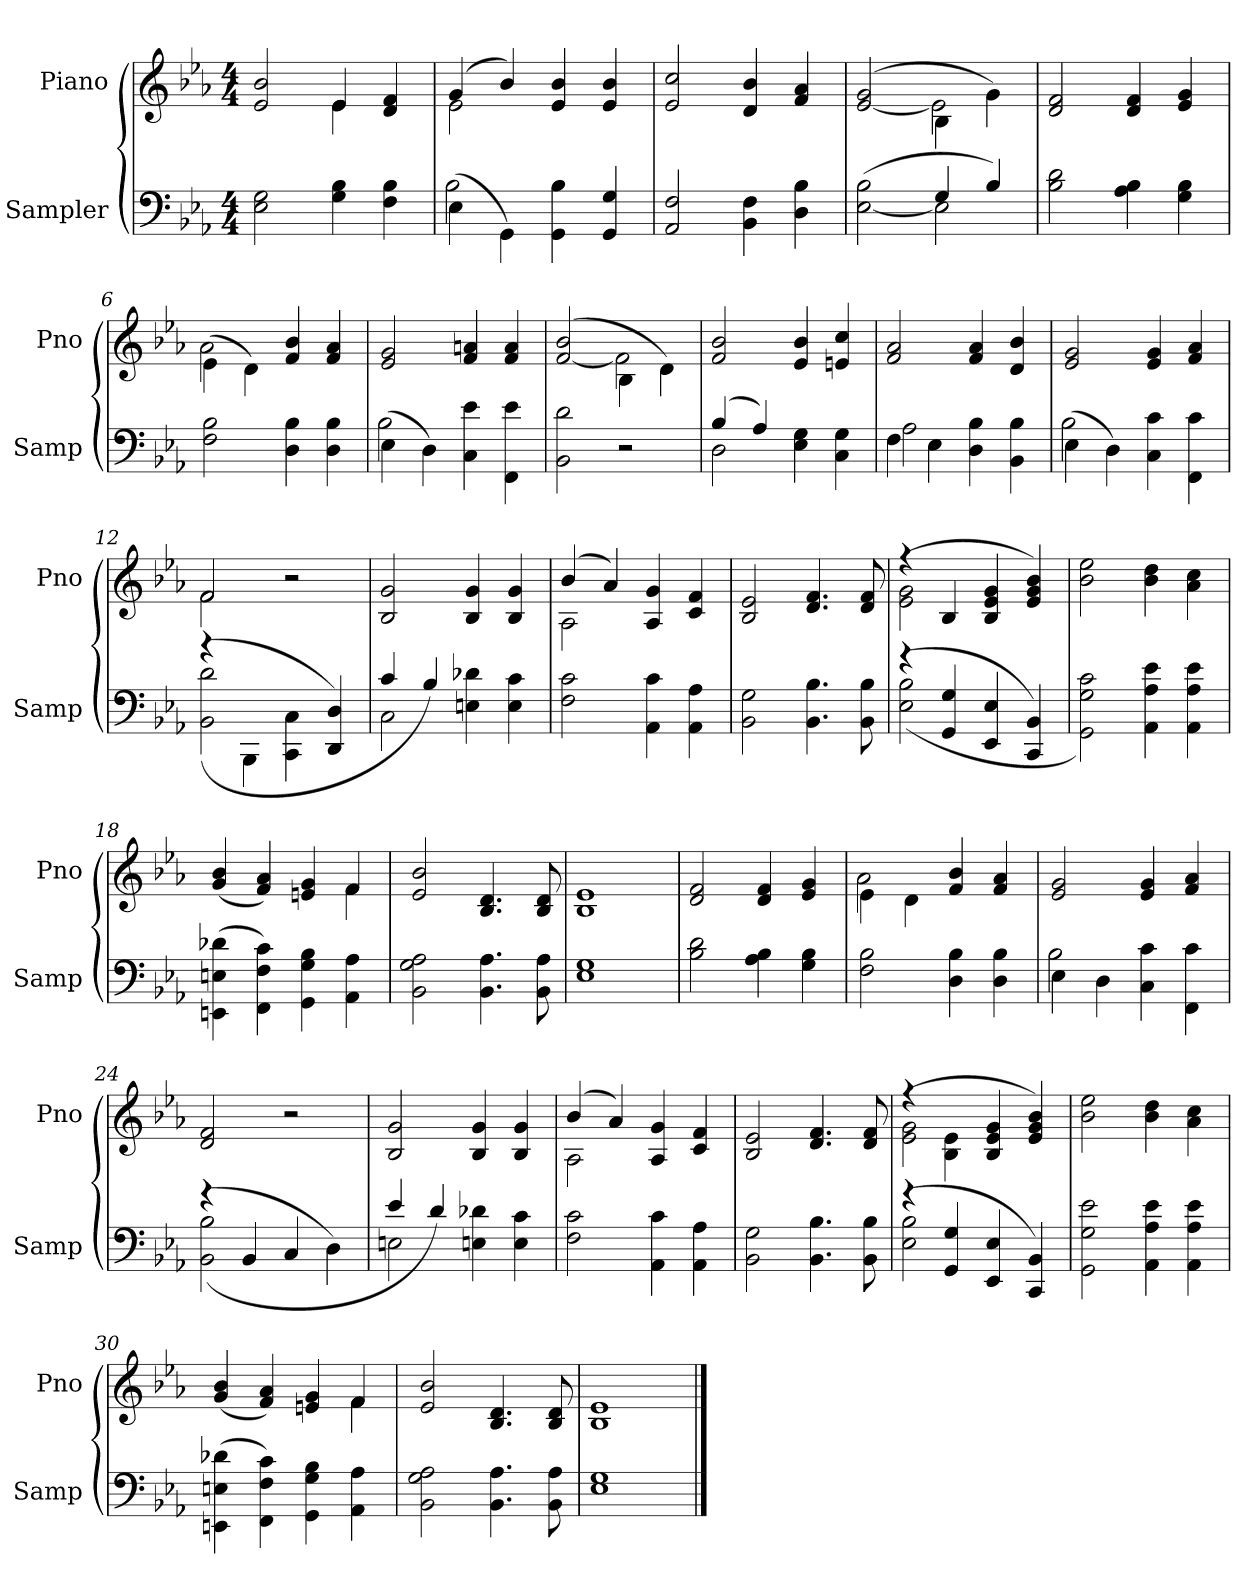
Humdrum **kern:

**kern	**kern
*part2	*part1
*staff2	*staff1
*I"Sampler	*I"Piano
*I'Samp	*I'Pno
*clefF4	*clefG2
*k[b-e-a-]	*k[b-e-a-]
*E-:	*E-:
*M4/4	*M4/4
=1	=1
*	*^
2E- 2G	2e- 2b-	2ryy
4G 4B-	4e-/	4e-
4F 4B-	4d 4f	4ryy
=2	=2	=2
*^	*	*
(4E-\	2B-	(4g/	2e-
4GG\)	.	4b-/)	.
4GG 4B-	2ryy	4e- 4b-	2ryy
4GG 4G	.	4e- 4b-	.
*v	*v	*	*
*	*v	*v
=3	=3
2AA- 2F	2e- 2cc
4BB- 4F	4d 4b-
4D 4B-	4f 4a-
=4	=4
*^	*^
([2E- 2B-	2ryy	([2e- 2g	2ryy
4G/	2E-]	4B-\	2e-]
4B-/)	.	4g\)	.
*v	*v	*	*
*	*v	*v
=5	=5
2B- 2d	2d 2f
4A- 4B-	4d 4f
4G 4B-	4e- 4g
=6	=6
*	*^
2F 2B-	(4e-\	2a-
.	4d\)	.
4D 4B-	4f 4b-	2ryy
4D 4B-	4f 4a-	.
*	*v	*v
=7	=7
*^	*
(4E-\	2B-	2e- 2g
4D\)	.	.
4C 4e-	2ryy	4f 4an
4FF 4e-	.	4f 4a
*v	*v	*
=8	=8
*	*^
2BB- 2d	([2f 2b-	2ryy
2r	4B-\	2f]
.	4d\)	.
*	*v	*v
=9	=9
*^	*
(4B-/	2D	2f 2b-
4A-/)	.	.
4E- 4G	2ryy	4e- 4b-
4C 4G	.	4en 4cc
=10	=10	=10
4F\	2A-	2f 2a-
4E-\	.	.
4D 4B-	2ryy	4f 4a-
4BB- 4B-	.	4d 4b-
=11	=11	=11
(4E-\	2B-	2e- 2g
4D\)	.	.
4C 4c	2ryy	4e- 4g
4FF 4c	.	4f 4a-
=12	=12	=12
*	*	*^
(4r	(2BB- 2d	2f/	2f
4BBB-\	.	.	.
4CC\ 4C\	2ryy	2r	2ryy
4DD 4D)	.	.	.
*	*	*v	*v
=13	=13	=13
4c/	2C	2B- 2g
4B-/)	.	.
4En 4d-X	2ryy	4B- 4g
4E 4c	.	4B- 4g
*v	*v	*
=14	=14
*	*^
2F 2c	(4b-/	2A-
.	4a-/)	.
4AA- 4c	4A- 4g	2ryy
4AA- 4A-	4c 4f	.
*	*v	*v
=15	=15
2BB- 2G	2B- 2e-
4.BB- 4.B-	4.d 4.f
8BB- 8B-	8d 8f
=16	=16
*^	*^
(4r	(2E- 2B-	(4r	2e- 2g
4GG/ 4G/	.	4B-/	.
4EE- 4E-	2ryy	4B-/ 4e-/ 4g/	2ryy
4CC 4BB-)	.	4e-/ 4g/ 4b-/)	.
*v	*v	*	*
*	*v	*v
=17	=17
2GG 2G 2c)	2b- 2ee-
4AA- 4A- 4e-	4b- 4dd
4AA- 4A- 4e-	4a- 4cc
=18	=18
*	*^
(4EEn 4En 4d-X	(4g 4b-	2.ryy
4FF 4F 4c)	4f 4a-)	.
4GG 4G 4B-	4en 4g	.
4AA- 4A-	4f/	4f
*	*v	*v
=19	=19
2BB- 2G 2A-	2e- 2b-
4.BB- 4.A-	4.B- 4.d
8BB- 8A-	8B- 8d
=20	=20
1E- 1G	1B- 1e-
=21	=21
2B- 2d	2d 2f
4A- 4B-	4d 4f
4G 4B-	4e- 4g
=22	=22
*	*^
2F 2B-	4e-\	2a-
.	4d\	.
4D 4B-	4f 4b-	2ryy
4D 4B-	4f 4a-	.
*	*v	*v
=23	=23
*^	*
4E-\	2B-	2e- 2g
4D\	.	.
4C 4c	2ryy	4e- 4g
4FF 4c	.	4f 4a-
=24	=24	=24
(4r	(2BB- 2B-	2d 2f
4BB-/	.	.
4C	2ryy	2r
4D)	.	.
=25	=25	=25
4e-/	2E	2B- 2g
4d/)	.	.
4En 4d-X	2ryy	4B- 4g
4E 4c	.	4B- 4g
*v	*v	*
=26	=26
*	*^
2F 2c	(4b-/	2A-
.	4a-/)	.
4AA- 4c	4A- 4g	2ryy
4AA- 4A-	4c 4f	.
*	*v	*v
=27	=27
2BB- 2G	2B- 2e-
4.BB- 4.B-	4.d 4.f
8BB- 8B-	8d 8f
=28	=28
*^	*^
(4r	2E- 2B-	(4r	2e- 2g
4GG/ 4G/	.	4B-\ 4e-\	.
4EE- 4E-	2ryy	4B- 4e- 4g	2ryy
4CC 4BB-)	.	4e- 4g 4b-)	.
*v	*v	*	*
*	*v	*v
=29	=29
2GG 2G 2e-	2b- 2ee-
4AA- 4A- 4e-	4b- 4dd
4AA- 4A- 4e-	4a- 4cc
=30	=30
*	*^
(4EEn 4En 4d-X	(4g 4b-	2.ryy
4FF 4F 4c)	4f 4a-)	.
4GG 4G 4B-	4en 4g	.
4AA- 4A-	4f/	4f
*	*v	*v
=31	=31
2BB- 2G 2A-	2e- 2b-
4.BB- 4.A-	4.B- 4.d
8BB- 8A-	8B- 8d
=32	=32
1E- 1G	1B- 1e-
==	==
*-	*-
